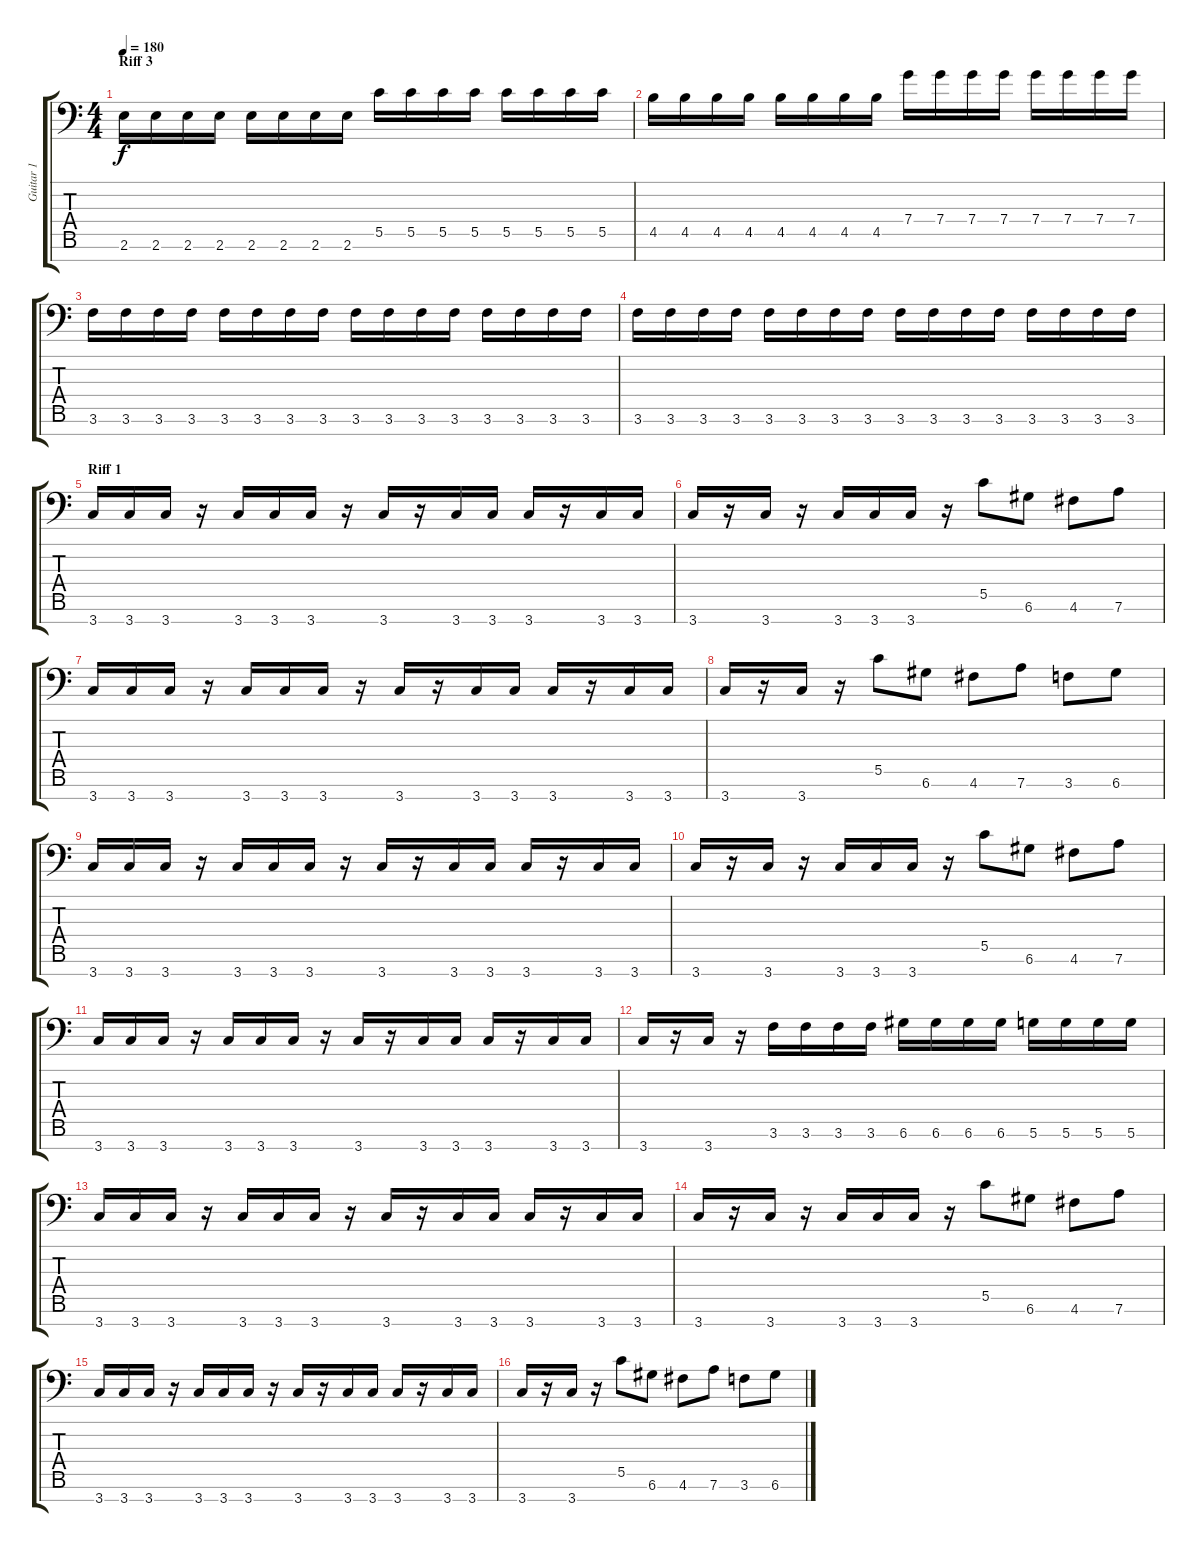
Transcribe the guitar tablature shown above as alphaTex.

\track ("Guitar 1" "Guitar 1") {instrument distortionguitar}
\staff {score tabs}
\tuning (D4 A3 F3 C3 G2 D2 A1) {hide}
\ts (4 4)
\section ("" "Riff 3")
\tempo 180
\clef f4
\ks c
2.6.16{dy f} 2.6.16 2.6.16 2.6.16 2.6.16 2.6.16 2.6.16 2.6.16 5.5.16 5.5.16 5.5.16 5.5.16 5.5.16 5.5.16 5.5.16 5.5.16 |
4.5.16 4.5.16 4.5.16 4.5.16 4.5.16 4.5.16 4.5.16 4.5.16 7.4.16 7.4.16 7.4.16 7.4.16 7.4.16 7.4.16 7.4.16 7.4.16 |
3.6.16 3.6.16 3.6.16 3.6.16 3.6.16 3.6.16 3.6.16 3.6.16 3.6.16 3.6.16 3.6.16 3.6.16 3.6.16 3.6.16 3.6.16 3.6.16 |
3.6.16 3.6.16 3.6.16 3.6.16 3.6.16 3.6.16 3.6.16 3.6.16 3.6.16 3.6.16 3.6.16 3.6.16 3.6.16 3.6.16 3.6.16 3.6.16 |
\section ("" "Riff 1")
3.7.16 3.7.16 3.7.16 r.16 3.7.16 3.7.16 3.7.16 r.16 3.7.16 r.16 3.7.16 3.7.16 3.7.16 r.16 3.7.16 3.7.16 |
3.7.16 r.16 3.7.16 r.16 3.7.16 3.7.16 3.7.16 r.16 5.5.8 6.6.8 4.6.8 7.6.8 |
3.7.16 3.7.16 3.7.16 r.16 3.7.16 3.7.16 3.7.16 r.16 3.7.16 r.16 3.7.16 3.7.16 3.7.16 r.16 3.7.16 3.7.16 |
3.7.16 r.16 3.7.16 r.16 5.5.8 6.6.8 4.6.8 7.6.8 3.6.8 6.6.8 |
3.7.16 3.7.16 3.7.16 r.16 3.7.16 3.7.16 3.7.16 r.16 3.7.16 r.16 3.7.16 3.7.16 3.7.16 r.16 3.7.16 3.7.16 |
3.7.16 r.16 3.7.16 r.16 3.7.16 3.7.16 3.7.16 r.16 5.5.8 6.6.8 4.6.8 7.6.8 |
3.7.16 3.7.16 3.7.16 r.16 3.7.16 3.7.16 3.7.16 r.16 3.7.16 r.16 3.7.16 3.7.16 3.7.16 r.16 3.7.16 3.7.16 |
3.7.16 r.16 3.7.16 r.16 3.6.16 3.6.16 3.6.16 3.6.16 6.6.16 6.6.16 6.6.16 6.6.16 5.6.16 5.6.16 5.6.16 5.6.16 |
3.7.16 3.7.16 3.7.16 r.16 3.7.16 3.7.16 3.7.16 r.16 3.7.16 r.16 3.7.16 3.7.16 3.7.16 r.16 3.7.16 3.7.16 |
3.7.16 r.16 3.7.16 r.16 3.7.16 3.7.16 3.7.16 r.16 5.5.8 6.6.8 4.6.8 7.6.8 |
3.7.16 3.7.16 3.7.16 r.16 3.7.16 3.7.16 3.7.16 r.16 3.7.16 r.16 3.7.16 3.7.16 3.7.16 r.16 3.7.16 3.7.16 |
3.7.16 r.16 3.7.16 r.16 5.5.8 6.6.8 4.6.8 7.6.8 3.6.8 6.6.8
